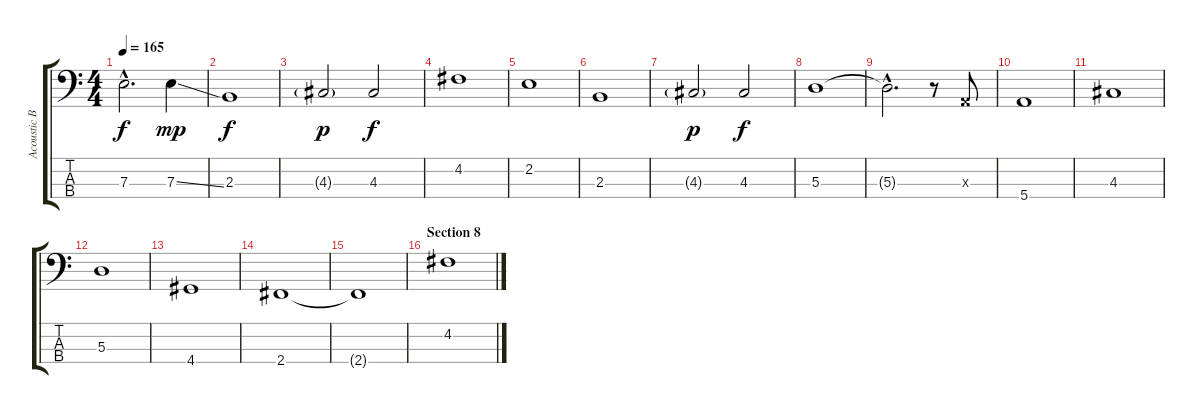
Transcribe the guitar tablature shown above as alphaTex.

\track ("Acoustic Bass" "Acoustic B") {instrument acousticbass}
\staff {score tabs}
\tuning (G2 D2 A1 E1) {hide}
\ts (4 4)
\tempo 165
\clef f4
\ks c
7.3{hac}.2{d dy f} 7.3{ss}.4{dy mp} |
2.3.1{dy f} |
4.3{g}.2{dy p} 4.3.2{dy f} |
4.2.1 |
2.2.1 |
2.3.1 |
4.3{g}.2{dy p} 4.3.2{dy f} |
5.3.1 |
5.3{hac t}.2{d} r.8 0.3{x}.8 |
5.4.1 |
4.3.1 |
5.3.1 |
4.4.1 |
2.4.1 |
2.4{t}.1 |
\section ("" "Section 8")
4.2.1
